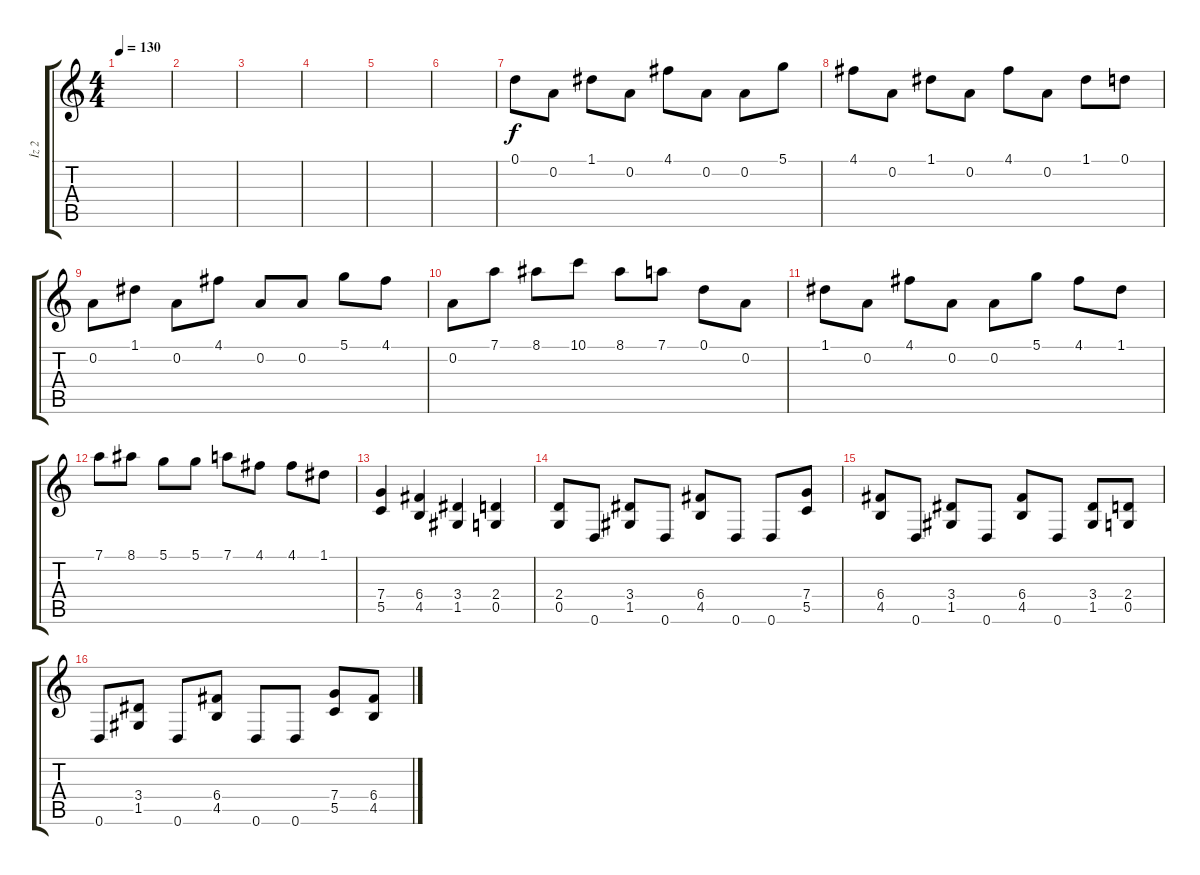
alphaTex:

\track ("İz 2" "İz 2") {instrument distortionguitar}
\staff {score tabs}
\tuning (D4 A3 F3 C3 G2 D2) {hide}
\ts (4 4)
\tempo 130
\clef g2
\ks c
|
|
|
|
|
|
0.1.8 0.2.8 1.1.8 0.2.8 4.1.8 0.2.8 0.2.8 5.1.8 |
4.1.8 0.2.8 1.1.8 0.2.8 4.1.8 0.2.8 1.1.8 0.1.8 |
0.2.8 1.1.8 0.2.8 4.1.8 0.2.8 0.2.8 5.1.8 4.1.8 |
0.2.8 7.1.8 8.1.8 10.1.8 8.1.8 7.1.8 0.1.8 0.2.8 |
1.1.8 0.2.8 4.1.8 0.2.8 0.2.8 5.1.8 4.1.8 1.1.8 |
7.1.8 8.1.8 5.1.8 5.1.8 7.1.8 4.1.8 4.1.8 1.1.8 |
(7.4 5.5).4 (6.4 4.5).4 (3.4 1.5).4 (2.4 0.5).4 |
(2.4 0.5).8 0.6.8 (3.4 1.5).8 0.6.8 (6.4 4.5).8 0.6.8 0.6.8 (7.4 5.5).8 |
(6.4 4.5).8 0.6.8 (3.4 1.5).8 0.6.8 (6.4 4.5).8 0.6.8 (3.4 1.5).8 (2.4 0.5).8 |
0.6.8 (3.4 1.5).8 0.6.8 (6.4 4.5).8 0.6.8 0.6.8 (7.4 5.5).8 (6.4 4.5).8
